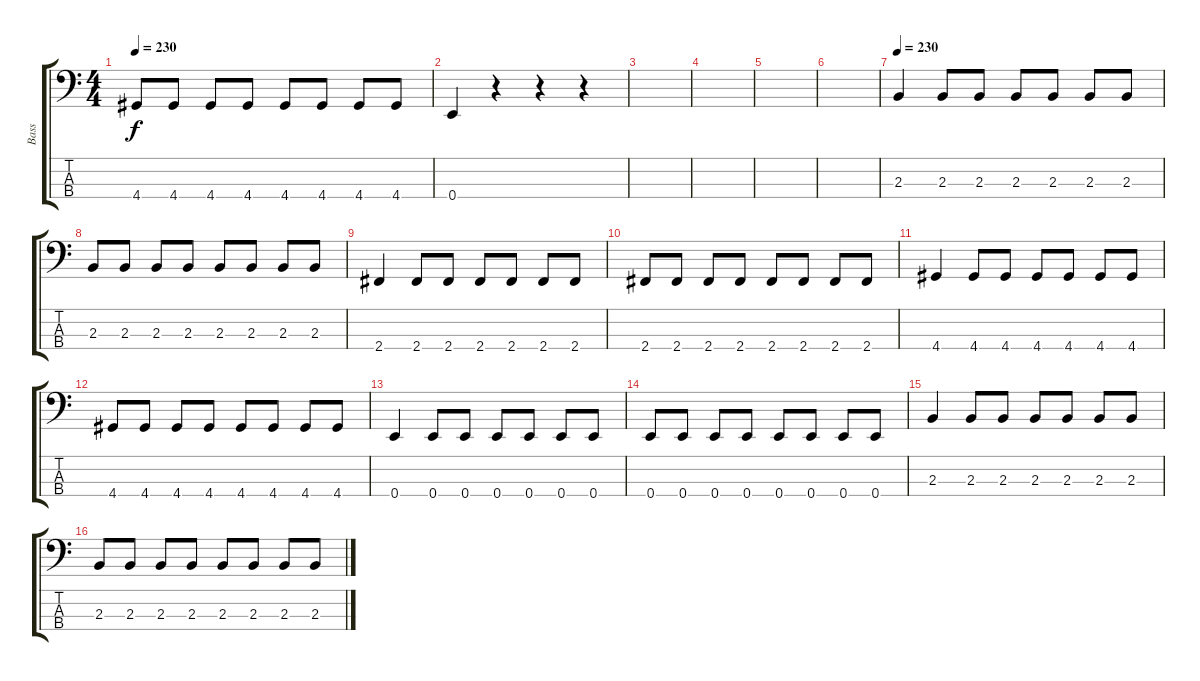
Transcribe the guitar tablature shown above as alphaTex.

\track ("Bass" "Bass") {instrument electricbasspick}
\staff {score tabs}
\tuning (G2 D2 A1 E1) {hide}
\ts (4 4)
\tempo 230
\clef f4
\ks c
4.4.8{dy f} 4.4.8 4.4.8 4.4.8 4.4.8 4.4.8 4.4.8 4.4.8 |
0.4.4 r.4 r.4 r.4 |
|
|
|
|
\tempo 230
2.3.4 2.3.8 2.3.8 2.3.8 2.3.8 2.3.8 2.3.8 |
2.3.8 2.3.8 2.3.8 2.3.8 2.3.8 2.3.8 2.3.8 2.3.8 |
2.4.4 2.4.8 2.4.8 2.4.8 2.4.8 2.4.8 2.4.8 |
2.4.8 2.4.8 2.4.8 2.4.8 2.4.8 2.4.8 2.4.8 2.4.8 |
4.4.4 4.4.8 4.4.8 4.4.8 4.4.8 4.4.8 4.4.8 |
4.4.8 4.4.8 4.4.8 4.4.8 4.4.8 4.4.8 4.4.8 4.4.8 |
0.4.4 0.4.8 0.4.8 0.4.8 0.4.8 0.4.8 0.4.8 |
0.4.8 0.4.8 0.4.8 0.4.8 0.4.8 0.4.8 0.4.8 0.4.8 |
2.3.4 2.3.8 2.3.8 2.3.8 2.3.8 2.3.8 2.3.8 |
2.3.8 2.3.8 2.3.8 2.3.8 2.3.8 2.3.8 2.3.8 2.3.8
